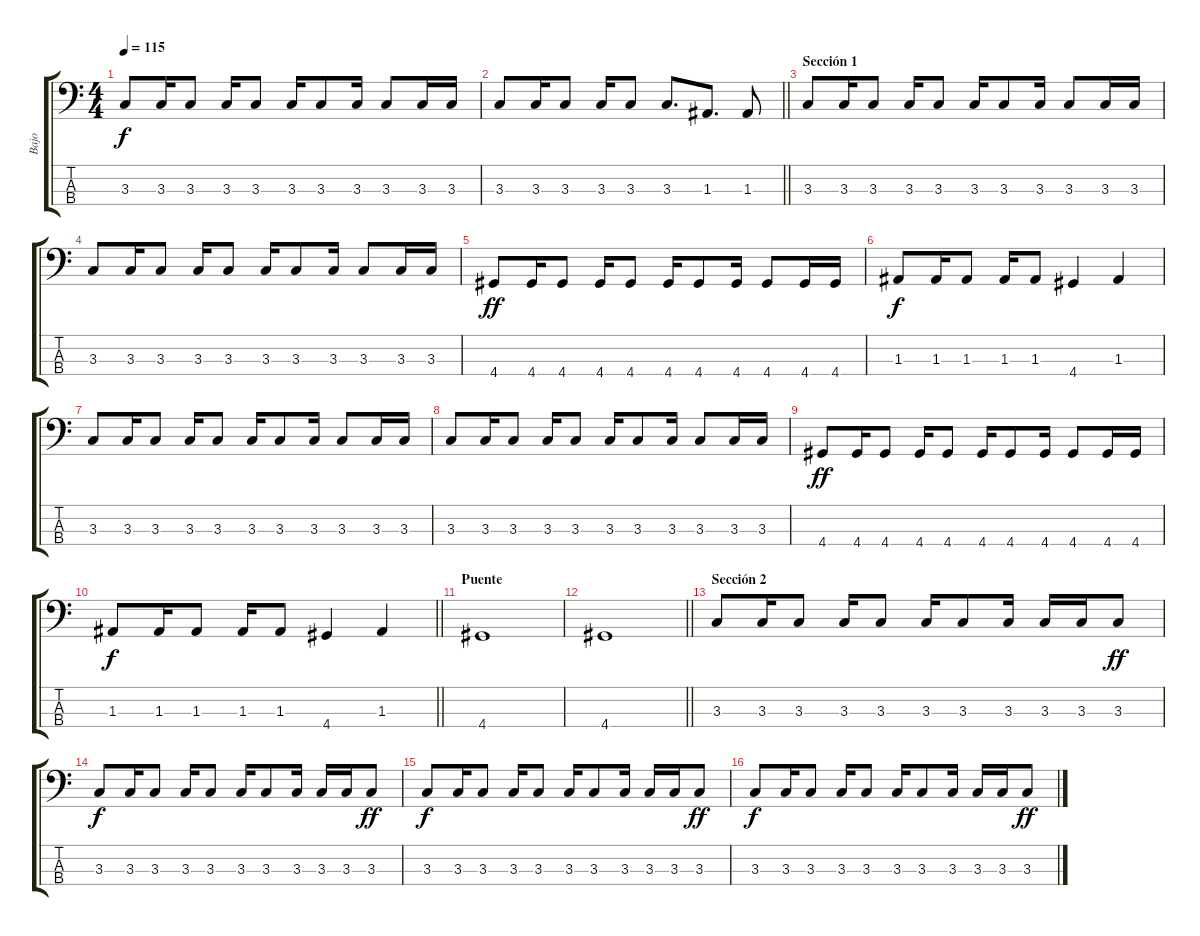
\track ("Bajo" "Bajo") {instrument electricbassfinger}
\staff {score tabs}
\tuning (G2 D2 A1 E1) {hide}
\ts (4 4)
\tempo 115
\clef f4
\ks c
3.3.8{dy f} 3.3.16 3.3.8 3.3.16 3.3.8 3.3.16 3.3.8 3.3.16 3.3.8 3.3.16 3.3.16 |
\barLineRight lightlight
3.3.8 3.3.16 3.3.8 3.3.16 3.3.8 3.3.8{d} 1.3.8{d} 1.3.8 |
\section ("" "Sección 1")
3.3.8 3.3.16 3.3.8 3.3.16 3.3.8 3.3.16 3.3.8 3.3.16 3.3.8 3.3.16 3.3.16 |
3.3.8 3.3.16 3.3.8 3.3.16 3.3.8 3.3.16 3.3.8 3.3.16 3.3.8 3.3.16 3.3.16 |
4.4.8{dy ff} 4.4.16 4.4.8 4.4.16 4.4.8 4.4.16 4.4.8 4.4.16 4.4.8 4.4.16 4.4.16 |
1.3.8{dy f} 1.3.16 1.3.8 1.3.16 1.3.8 4.4.4 1.3.4 |
3.3.8 3.3.16 3.3.8 3.3.16 3.3.8 3.3.16 3.3.8 3.3.16 3.3.8 3.3.16 3.3.16 |
3.3.8 3.3.16 3.3.8 3.3.16 3.3.8 3.3.16 3.3.8 3.3.16 3.3.8 3.3.16 3.3.16 |
4.4.8{dy ff} 4.4.16 4.4.8 4.4.16 4.4.8 4.4.16 4.4.8 4.4.16 4.4.8 4.4.16 4.4.16 |
\barLineRight lightlight
1.3.8{dy f} 1.3.16 1.3.8 1.3.16 1.3.8 4.4.4 1.3.4 |
\section ("" "Puente")
4.4.1 |
\barLineRight lightlight
4.4.1 |
\section ("" "Sección 2")
3.3.8 3.3.16 3.3.8 3.3.16 3.3.8 3.3.16 3.3.8 3.3.16 3.3.16 3.3.16 3.3.8{dy ff} |
3.3.8{dy f} 3.3.16 3.3.8 3.3.16 3.3.8 3.3.16 3.3.8 3.3.16 3.3.16 3.3.16 3.3.8{dy ff} |
3.3.8{dy f} 3.3.16 3.3.8 3.3.16 3.3.8 3.3.16 3.3.8 3.3.16 3.3.16 3.3.16 3.3.8{dy ff} |
3.3.8{dy f} 3.3.16 3.3.8 3.3.16 3.3.8 3.3.16 3.3.8 3.3.16 3.3.16 3.3.16 3.3.8{dy ff}
